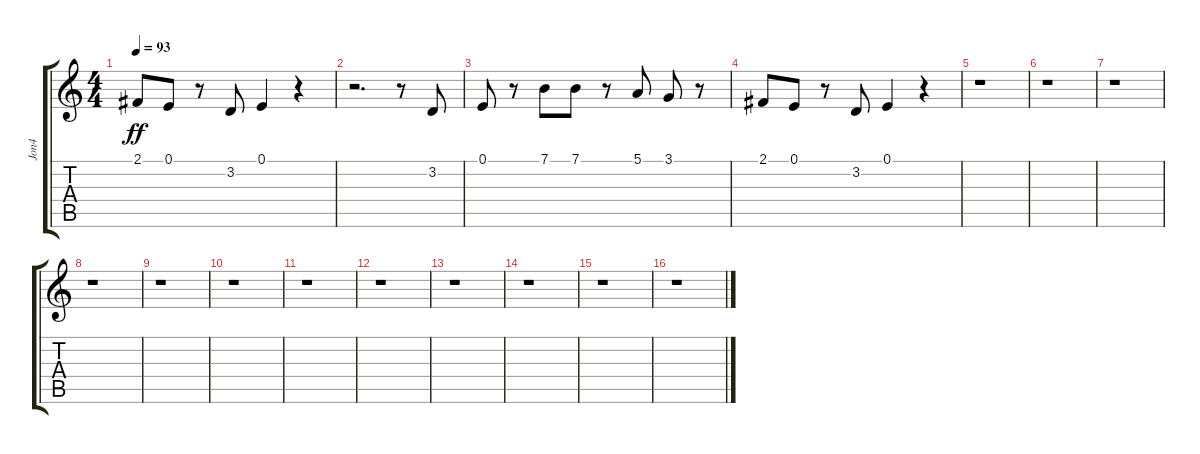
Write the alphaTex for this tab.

\track ("Jon4" "Jon4") {instrument tubularbells}
\staff {score tabs}
\tuning (E4 B3 G3 D3 A2 E2) {hide}
\ts (4 4)
\tempo 93
\clef g2
\ks c
2.1.8{dy ff} 0.1.8 r.8 3.2.8 0.1.4 r.4 |
r.2{d} r.8 3.2.8 |
0.1.8 r.8 7.1.8 7.1.8 r.8 5.1.8 3.1.8 r.8 |
2.1.8 0.1.8 r.8 3.2.8 0.1.4 r.4 |
r.1 |
r.1 |
r.1 |
r.1 |
r.1 |
r.1 |
r.1 |
r.1 |
r.1 |
r.1 |
r.1 |
r.1
